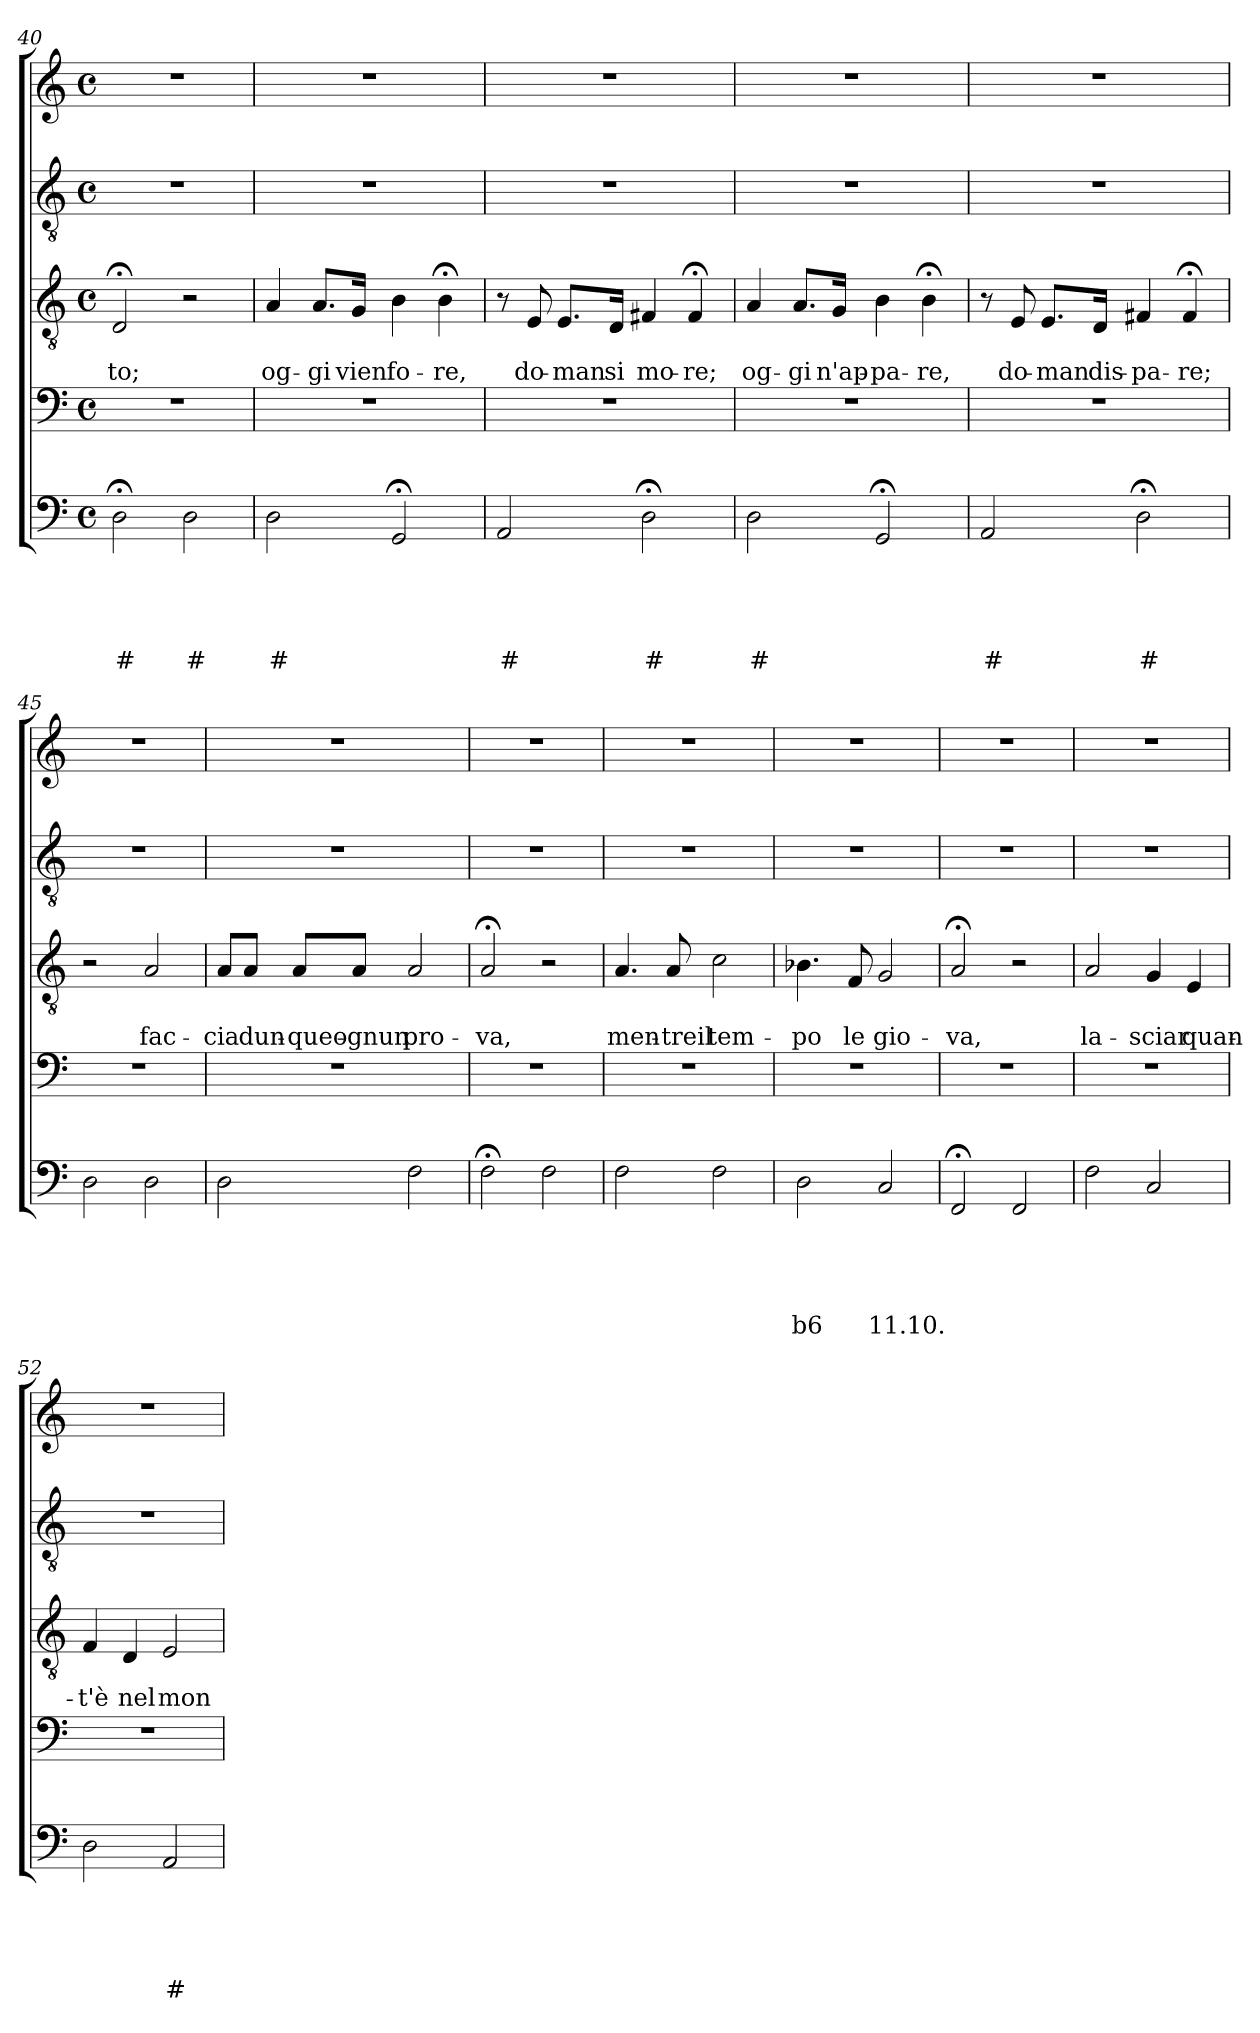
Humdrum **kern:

**kern	**text	**text	**text	**text	**text	**kern	**kern	**text	**text	**kern	**kern
*part5	*part5	*part5	*part5	*part5	*part5	*part4	*part3	*part3	*part3	*part2	*part1
*staff5	*staff5	*staff5	*staff5	*staff5	*staff5	*staff4	*staff3	*staff3	*staff3	*staff2	*staff1
*clefF4	*	*	*	*	*	*clefF4	*clefGv2	*	*	*clefGv2	*clefG2
*k[]	*	*	*	*	*	*k[]	*k[]	*	*	*k[]	*k[]
*C:	*	*	*	*	*	*C:	*C:	*	*	*C:	*C:
*M4/4	*	*	*	*	*	*M4/4	*M4/4	*	*	*M4/4	*M4/4
*met(c)	*	*	*	*	*	*met(c)	*met(c)	*	*	*met(c)	*met(c)
=40	=40	=40	=40	=40	=40	=40	=40	=40	=40	=40	=40
2D;<\	.	.	.	.	#	1r	2D;</	.	-to;	1r	1r
2D\	.	.	.	.	#	.	2r	.	.	.	.
!!LO:LB:g=z
=41	=41	=41	=41	=41	=41	=41	=41	=41	=41	=41	=41
2D\	.	.	.	.	#	1r	4A/	.	og-	1r	1r
.	.	.	.	.	.	.	8.A/L	.	-gi	.	.
.	.	.	.	.	.	.	16G/Jk	.	vien	.	.
2GG;</	.	.	.	.	.	.	4B\	.	fo-	.	.
.	.	.	.	.	.	.	4B;<\	.	-re,	.	.
=42	=42	=42	=42	=42	=42	=42	=42	=42	=42	=42	=42
2AA/	.	.	.	.	#	1r	8r	.	.	1r	1r
.	.	.	.	.	.	.	8E/	.	do-	.	.
.	.	.	.	.	.	.	8.E/L	.	-man	.	.
.	.	.	.	.	.	.	16D/Jk	.	si	.	.
2D;<\	.	.	.	.	#	.	4F#X/	.	mo-	.	.
.	.	.	.	.	.	.	4F#;</	.	-re;	.	.
=43	=43	=43	=43	=43	=43	=43	=43	=43	=43	=43	=43
2D\	.	.	.	.	#	1r	4A/	.	og-	1r	1r
.	.	.	.	.	.	.	8.A/L	.	-gi	.	.
.	.	.	.	.	.	.	16G/Jk	.	n'ap-	.	.
2GG;</	.	.	.	.	.	.	4B\	.	-pa-	.	.
.	.	.	.	.	.	.	4B;<\	.	-re,	.	.
=44	=44	=44	=44	=44	=44	=44	=44	=44	=44	=44	=44
2AA/	.	.	.	.	#	1r	8r	.	.	1r	1r
.	.	.	.	.	.	.	8E/	.	do-	.	.
.	.	.	.	.	.	.	8.E/L	.	-man	.	.
.	.	.	.	.	.	.	16D/Jk	.	dis-	.	.
2D;<\	.	.	.	.	#	.	4F#X/	.	-pa-	.	.
.	.	.	.	.	.	.	4F#;</	.	-re;	.	.
=45	=45	=45	=45	=45	=45	=45	=45	=45	=45	=45	=45
2D\	.	.	.	.	.	1r	2r	.	.	1r	1r
2D\	.	.	.	.	.	.	2A/	.	fac-	.	.
!!LO:LB:g=z
=46	=46	=46	=46	=46	=46	=46	=46	=46	=46	=46	=46
2D\	.	.	.	.	.	1r	8A/L	.	-cia	1r	1r
.	.	.	.	.	.	.	8A/J	.	dun-	.	.
.	.	.	.	.	.	.	8A/L	.	-queo-	.	.
.	.	.	.	.	.	.	8A/J	.	-gnun	.	.
2F\	.	.	.	.	.	.	2A/	.	pro-	.	.
=47	=47	=47	=47	=47	=47	=47	=47	=47	=47	=47	=47
2F;<\	.	.	.	.	.	1r	2A;</	.	-va,	1r	1r
2F\	.	.	.	.	.	.	2r	.	.	.	.
=48	=48	=48	=48	=48	=48	=48	=48	=48	=48	=48	=48
2F\	.	.	.	.	.	1r	4.A/	.	men-	1r	1r
.	.	.	.	.	.	.	8A/	.	-treil	.	.
2F\	.	.	.	.	.	.	2c\	.	tem-	.	.
=49	=49	=49	=49	=49	=49	=49	=49	=49	=49	=49	=49
2D\	.	.	.	.	b6	1r	4.B-X\	.	-po	1r	1r
.	.	.	.	.	.	.	8F/	.	le	.	.
2C/	.	.	.	.	11.10.	.	2G/	.	gio-	.	.
=50	=50	=50	=50	=50	=50	=50	=50	=50	=50	=50	=50
2FF;</	.	.	.	.	.	1r	2A;</	.	-va,	1r	1r
2FF/	.	.	.	.	.	.	2r	.	.	.	.
!!LO:LB:g=z
=51	=51	=51	=51	=51	=51	=51	=51	=51	=51	=51	=51
2F\	.	.	.	.	.	1r	2A/	.	la-	1r	1r
2C/	.	.	.	.	.	.	4G/	.	-sciar	.	.
.	.	.	.	.	.	.	4E/	.	quan-	.	.
=52	=52	=52	=52	=52	=52	=52	=52	=52	=52	=52	=52
2D\	.	.	.	.	.	1r	4F/	.	-t'è	1r	1r
.	.	.	.	.	.	.	4D/	.	nel	.	.
2AA/	.	.	.	.	#	.	2E/	.	mon-	.	.
=	=	=	=	=	=	=	=	=	=	=	=
*-	*-	*-	*-	*-	*-	*-	*-	*-	*-	*-	*-
